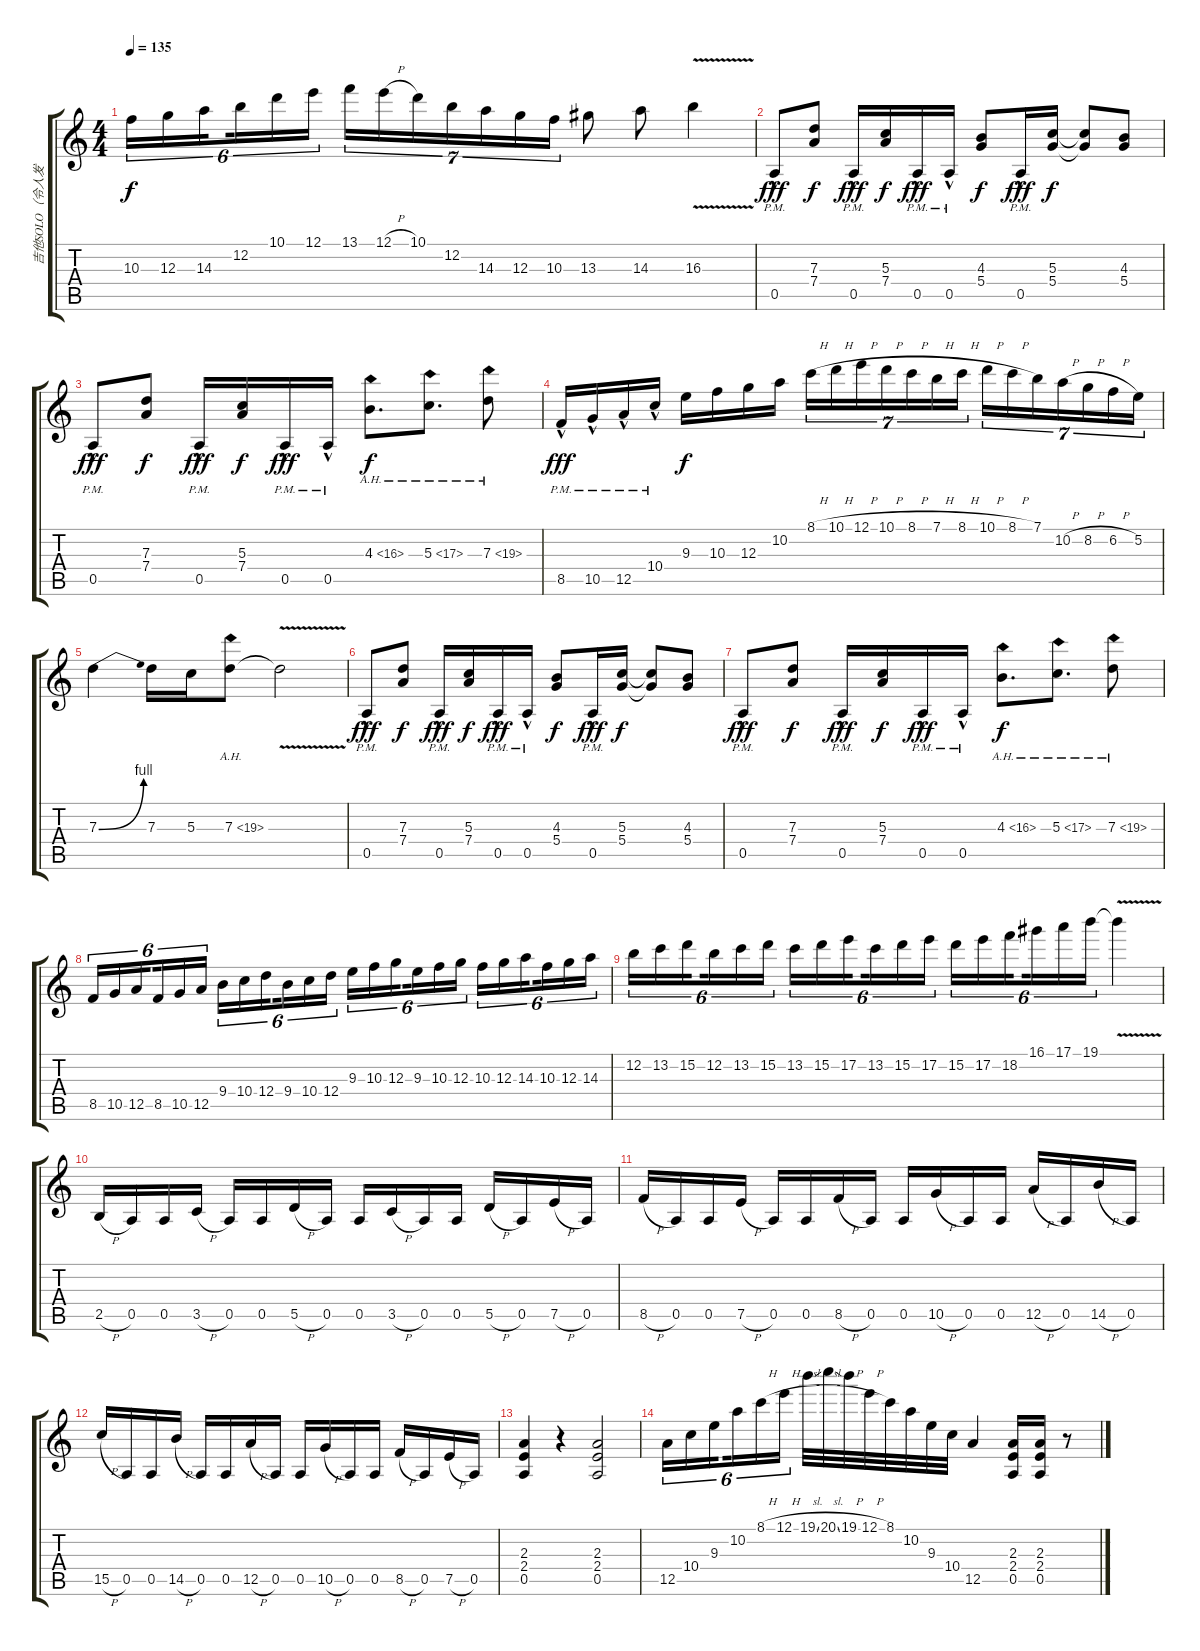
\track ("吉他SOLO（令人发指的）" "吉他SOLO（令人发") {instrument distortionguitar}
\staff {score tabs}
\tuning (E4 B3 G3 D3 A2 E2) {hide}
\ts (4 4)
\tempo 135
\clef g2
\ks c
10.3.16{tu (6 4) dy f} 12.3.16{tu (6 4)} 14.3.16{tu (6 4) beam splitsecondary} 12.2.16{tu (6 4)} 10.1.16{tu (6 4)} 12.1.16{tu (6 4)} 13.1.16{tu (7 4)} 12.1{h}.16{tu (7 4)} 10.1.16{tu (7 4)} 12.2.16{tu (7 4)} 14.3.16{tu (7 4)} 12.3.16{tu (7 4)} 10.3.16{tu (7 4)} 13.3.8 14.3.8 16.3{v}.4 |
0.5{hac pm}.8{dy fff} (7.3 7.4).8{dy f} 0.5{hac pm}.16{dy fff} (5.3 7.4).16{dy f} 0.5{hac pm}.16{dy fff} 0.5{hac pm}.16 (4.3 5.4).8{dy f} 0.5{hac pm}.16{dy fff} (5.3 5.4).16{dy f} (5.3{t} 5.4{t}).8 (4.3 5.4).8 |
0.5{hac pm}.8{dy fff} (7.3 7.4).8{dy f} 0.5{hac pm}.16{dy fff} (5.3 7.4).16{dy f} 0.5{hac pm}.16{dy fff} 0.5{hac pm}.16 4.3{ah 12}.8{d dy f} 5.3{ah 12}.8{d} 7.3{ah 12}.8 |
8.5{hac pm}.16{dy fff} 10.5{hac pm}.16 12.5{hac pm}.16 10.4{hac pm}.16 9.3.16{dy f} 10.3.16 12.3.16 10.2.16 8.1{h}.16{tu (7 4)} 10.1{h}.16{tu (7 4)} 12.1{h}.16{tu (7 4)} 10.1{h}.16{tu (7 4)} 8.1{h}.16{tu (7 4)} 7.1{h}.16{tu (7 4)} 8.1{h}.16{tu (7 4)} 10.1{h}.16{tu (7 4)} 8.1{h}.16{tu (7 4)} 7.1.16{tu (7 4)} 10.2{h}.16{tu (7 4)} 8.2{h}.16{tu (7 4)} 6.2{h}.16{tu (7 4)} 5.2.16{tu (7 4)} |
7.3{be (bend 0 0 60 4)}.4 7.3.16 5.3.16 7.3{ah 12}.8 7.3{v t}.2 |
0.5{hac pm}.8{dy fff} (7.3 7.4).8{dy f} 0.5{hac pm}.16{dy fff} (5.3 7.4).16{dy f} 0.5{hac pm}.16{dy fff} 0.5{hac pm}.16 (4.3 5.4).8{dy f} 0.5{hac pm}.16{dy fff} (5.3 5.4).16{dy f} (5.3{t} 5.4{t}).8 (4.3 5.4).8 |
0.5{hac pm}.8{dy fff} (7.3 7.4).8{dy f} 0.5{hac pm}.16{dy fff} (5.3 7.4).16{dy f} 0.5{hac pm}.16{dy fff} 0.5{hac pm}.16 4.3{ah 12}.8{d dy f} 5.3{ah 12}.8{d} 7.3{ah 12}.8 |
8.5.16{tu (6 4)} 10.5.16{tu (6 4)} 12.5.16{tu (6 4) beam splitsecondary} 8.5.16{tu (6 4)} 10.5.16{tu (6 4)} 12.5.16{tu (6 4)} 9.4.16{tu (6 4)} 10.4.16{tu (6 4)} 12.4.16{tu (6 4) beam splitsecondary} 9.4.16{tu (6 4)} 10.4.16{tu (6 4)} 12.4.16{tu (6 4)} 9.3.16{tu (6 4)} 10.3.16{tu (6 4)} 12.3.16{tu (6 4) beam splitsecondary} 9.3.16{tu (6 4)} 10.3.16{tu (6 4)} 12.3.16{tu (6 4)} 10.3.16{tu (6 4)} 12.3.16{tu (6 4)} 14.3.16{tu (6 4) beam splitsecondary} 10.3.16{tu (6 4)} 12.3.16{tu (6 4)} 14.3.16{tu (6 4)} |
12.2.16{tu (6 4)} 13.2.16{tu (6 4)} 15.2.16{tu (6 4) beam splitsecondary} 12.2.16{tu (6 4)} 13.2.16{tu (6 4)} 15.2.16{tu (6 4)} 13.2.16{tu (6 4)} 15.2.16{tu (6 4)} 17.2.16{tu (6 4) beam splitsecondary} 13.2.16{tu (6 4)} 15.2.16{tu (6 4)} 17.2.16{tu (6 4)} 15.2.16{tu (6 4)} 17.2.16{tu (6 4)} 18.2.16{tu (6 4) beam splitsecondary} 16.1.16{tu (6 4)} 17.1.16{tu (6 4)} 19.1.16{tu (6 4)} 19.1{v t}.4 |
2.5{h}.16 0.5.16 0.5.16 3.5{h}.16 0.5.16 0.5.16 5.5{h}.16 0.5.16 0.5.16 3.5{h}.16 0.5.16 0.5.16 5.5{h}.16 0.5.16 7.5{h}.16 0.5.16 |
8.5{h}.16 0.5.16 0.5.16 7.5{h}.16 0.5.16 0.5.16 8.5{h}.16 0.5.16 0.5.16 10.5{h}.16 0.5.16 0.5.16 12.5{h}.16 0.5.16 14.5{h}.16 0.5.16 |
15.5{h}.16 0.5.16 0.5.16 14.5{h}.16 0.5.16 0.5.16 12.5{h}.16 0.5.16 0.5.16 10.5{h}.16 0.5.16 0.5.16 8.5{h}.16 0.5.16 7.5{h}.16 0.5.16 |
(2.3 2.4 0.5).4 r.4 (2.3 2.4 0.5).2 |
12.5.16{tu (6 4)} 10.4.16{tu (6 4)} 9.3.16{tu (6 4) beam splitsecondary} 10.2.16{tu (6 4)} 8.1{h}.16{tu (6 4)} 12.1{h}.16{tu (6 4)} 19.1{sl}.32 20.1{sl}.32 19.1{h}.32 12.1{h}.32 8.1.32 10.2.32 9.3.32 10.4.32 12.5.4 (2.3 2.4 0.5).16 (2.3 2.4 0.5).16 r.8
